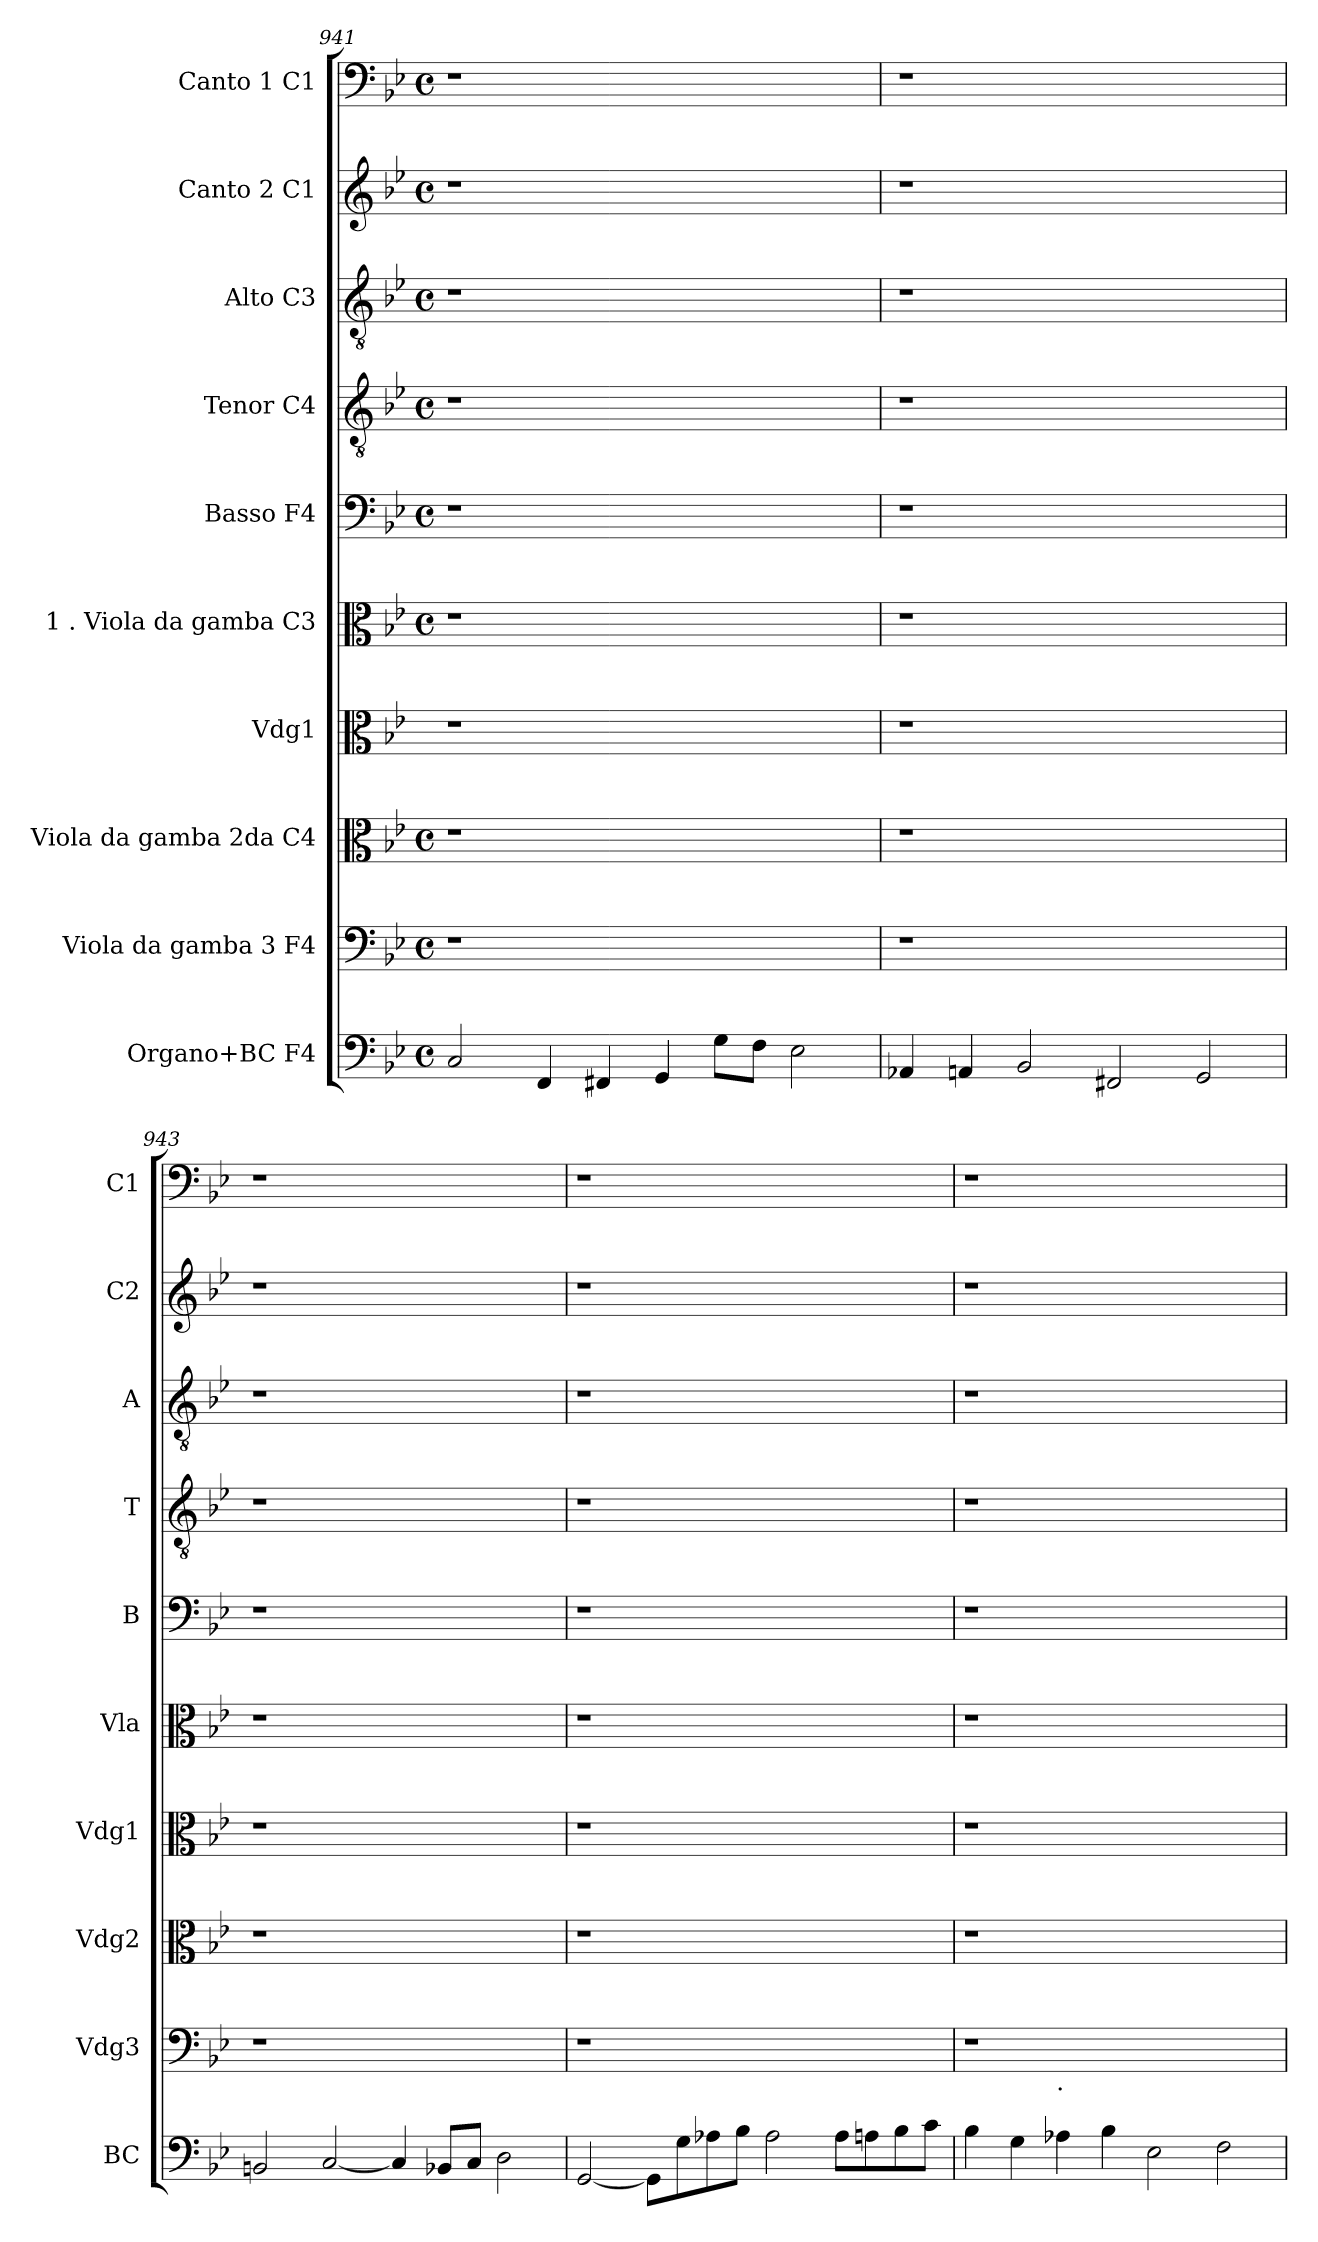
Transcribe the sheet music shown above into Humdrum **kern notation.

**kern	**kern	**kern	**kern	**kern	**kern	**kern	**kern	**kern	**kern
*part10	*part9	*part8	*part7	*part6	*part5	*part4	*part3	*part2	*part1
*staff10	*staff9	*staff8	*staff7	*staff6	*staff5	*staff4	*staff3	*staff2	*staff1
*I"Organo+BC F4	*I"Viola da gamba 3 F4	*I"Viola da gamba 2da C4	*I"Vdg1	*I"1 . Viola da gamba C3	*I"Basso F4	*I"Tenor C4	*I"Alto C3	*I"Canto 2 C1	*I"Canto 1 C1
*I'BC	*I'Vdg3	*I'Vdg2	*I'Vdg1	*I'Vla	*I'B	*I'T	*I'A	*I'C2	*I'C1
!!LO:LB:g=z
*clefF4	*clefF4	*clefC3	*clefC3	*clefC3	*clefF4	*clefGv2	*clefGv2	*clefG2	*clefF4
*k[b-e-]	*k[b-e-]	*k[b-e-]	*k[b-e-]	*k[b-e-]	*k[b-e-]	*k[b-e-]	*k[b-e-]	*k[b-e-]	*k[b-e-]
*B-:	*B-:	*B-:	*B-:	*B-:	*B-:	*B-:	*B-:	*B-:	*B-:
*M4/4	*M4/4	*M4/4	*	*M4/4	*M4/4	*M4/4	*M4/4	*M4/4	*M4/4
*met(c)	*met(c)	*met(c)	*	*met(c)	*met(c)	*met(c)	*met(c)	*met(c)	*met(c)
=941	=941	=941	=941	=941	=941	=941	=941	=941	=941
2C/	1r	1r	1r	1r	1r	1r	1r	1r	1r
4FF/	.	.	.	.	.	.	.	.	.
4FF#X/	.	.	.	.	.	.	.	.	.
4GG/	1ryy	1ryy	1ryy	1ryy	1ryy	1ryy	1ryy	1ryy	1ryy
8G\L	.	.	.	.	.	.	.	.	.
8F\J	.	.	.	.	.	.	.	.	.
2E-\	.	.	.	.	.	.	.	.	.
=942	=942	=942	=942	=942	=942	=942	=942	=942	=942
4AA-X/	1r	1r	1r	1r	1r	1r	1r	1r	1r
4AAn/	.	.	.	.	.	.	.	.	.
2BB-/	.	.	.	.	.	.	.	.	.
2FF#X/	1ryy	1ryy	1ryy	1ryy	1ryy	1ryy	1ryy	1ryy	1ryy
2GG/	.	.	.	.	.	.	.	.	.
=943	=943	=943	=943	=943	=943	=943	=943	=943	=943
2BBn/	1r	1r	1r	1r	1r	1r	1r	1r	1r
[<2C/	.	.	.	.	.	.	.	.	.
4C/]	1ryy	1ryy	1ryy	1ryy	1ryy	1ryy	1ryy	1ryy	1ryy
8BB-X/L	.	.	.	.	.	.	.	.	.
8C/J	.	.	.	.	.	.	.	.	.
2D\	.	.	.	.	.	.	.	.	.
=944	=944	=944	=944	=944	=944	=944	=944	=944	=944
[<2GG/	1r	1r	1r	1r	1r	1r	1r	1r	1r
8GG\L]	.	.	.	.	.	.	.	.	.
8G\	.	.	.	.	.	.	.	.	.
8A-X\	.	.	.	.	.	.	.	.	.
8B-\J	.	.	.	.	.	.	.	.	.
2A-\	1ryy	1ryy	1ryy	1ryy	1ryy	1ryy	1ryy	1ryy	1ryy
8A-\L	.	.	.	.	.	.	.	.	.
8An\	.	.	.	.	.	.	.	.	.
8B-\	.	.	.	.	.	.	.	.	.
8c\J	.	.	.	.	.	.	.	.	.
!!LO:LB:g=z
=945	=945	=945	=945	=945	=945	=945	=945	=945	=945
*	*^	*	*	*	*	*	*	*	*
4B-\	1r	2ryy	1r	1r	1r	1r	1r	1r	1r	1r
4G\	.	.	.	.	.	.	.	.	.	.
!	!	!LO:TX:b:t=.	!	!	!	!	!	!	!	!
4A-X\	.	1.ryy	.	.	.	.	.	.	.	.
4B-\	.	.	.	.	.	.	.	.	.	.
2E-\	1ryy	.	1ryy	1ryy	1ryy	1ryy	1ryy	1ryy	1ryy	1ryy
2F\	.	.	.	.	.	.	.	.	.	.
*	*v	*v	*	*	*	*	*	*	*	*
=	=	=	=	=	=	=	=	=	=
*-	*-	*-	*-	*-	*-	*-	*-	*-	*-
